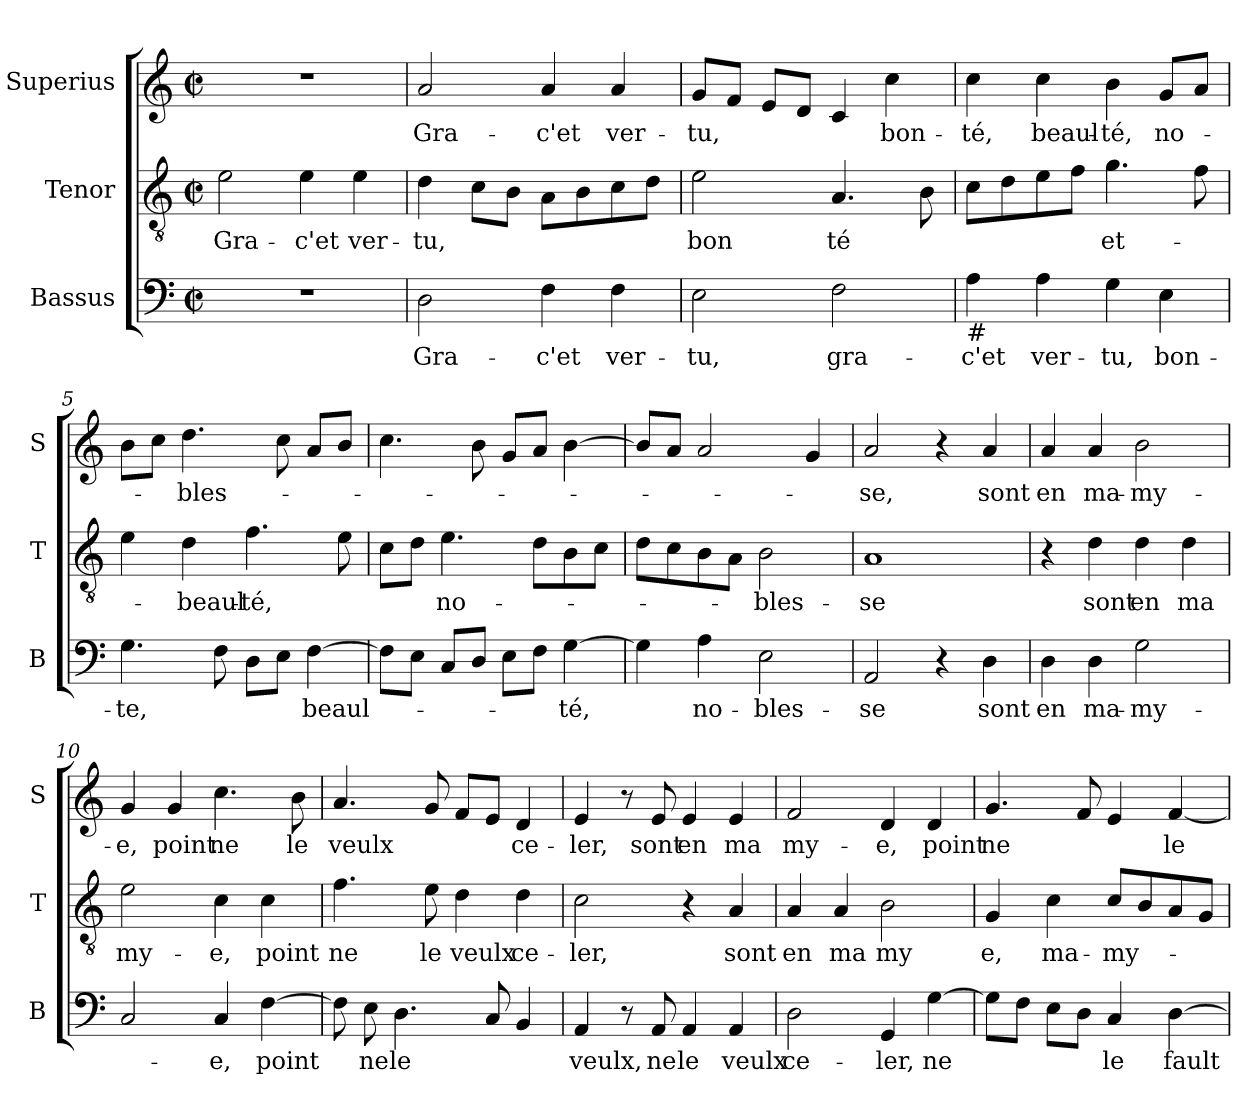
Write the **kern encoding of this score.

**kern	**text	**kern	**text	**kern	**text
*part3	*part3	*part2	*part2	*part1	*part1
*staff3	*staff3	*staff2	*staff2	*staff1	*staff1
*I"Bassus	*	*I"Tenor	*	*I"Superius	*
*I'B	*	*I'T	*	*I'S	*
*clefF4	*	*clefGv2	*	*clefG2	*
*k[]	*	*k[]	*	*k[]	*
*C:	*	*C:	*	*C:	*
*M2/2	*	*M2/2	*	*M2/2	*
*met(c|)	*	*met(c|)	*	*met(c|)	*
=1	=1	=1	=1	=1	=1
!	!	!	!LO:LY:b	!	!
1r	.	2e\	Gra-	1r	.
!	!	!	!LO:LY:b	!	!
.	.	4e\	-c'et	.	.
!	!	!	!LO:LY:b	!	!
.	.	4e\	ver-	.	.
=2	=2	=2	=2	=2	=2
!	!LO:LY:b	!	!LO:LY:b	!	!LO:LY:b
2D\	Gra-	4d\	-tu,	2a/	Gra-
.	.	8c\L	.	.	.
.	.	8B\J	.	.	.
!	!LO:LY:b	!	!	!	!LO:LY:b
4F\	-c'et	8A\L	.	4a/	-c'et
.	.	8B\	.	.	.
!	!LO:LY:b	!	!	!	!LO:LY:b
4F\	ver-	8c\	.	4a/	ver-
.	.	8d\J	.	.	.
=3	=3	=3	=3	=3	=3
!	!LO:LY:b	!	!LO:LY:b	!	!LO:LY:b
2E\	-tu,	2e\	bon	8g/L	-tu,
.	.	.	.	8f/J	.
.	.	.	.	8e/L	.
.	.	.	.	8d/J	.
!	!LO:LY:b	!	!LO:LY:b	!	!
2F\	gra-	4.A/	té	4c/	.
!	!	!	!	!	!LO:LY:b
.	.	.	.	4cc\	bon-
.	.	8B\	.	.	.
=4	=4	=4	=4	=4	=4
!LO:TX:b:t=#	!	!	!	!	!
!	!LO:LY:b	!	!	!	!LO:LY:b
4A\	-c'et	8c\L	.	4cc\	-té,
.	.	8d\	.	.	.
!	!LO:LY:b	!	!	!	!LO:LY:b
4A\	ver-	8e\	.	4cc\	beaul-
.	.	8f\J	.	.	.
!	!LO:LY:b	!	!LO:LY:b	!	!LO:LY:b
4G\	-tu,	4.g\	et-	4b\	-té,
!	!LO:LY:b	!	!	!	!LO:LY:b
4E\	bon-	.	.	8g/L	no-
.	.	8f\	.	8a/J	.
!!LO:LB:g=z
=5	=5	=5	=5	=5	=5
!	!LO:LY:b	!	!	!	!
4.G\	-te,	4e\	.	8b\L	.
.	.	.	.	8cc\J	.
!	!	!	!LO:LY:b	!	!LO:LY:b
.	.	4d\	-beaul-	4.dd\	-bles-
8F\	.	.	.	.	.
!	!	!	!LO:LY:b	!	!
8D\L	.	4.f\	-té,	.	.
8E\J	.	.	.	8cc\	.
!	!LO:LY:b	!	!	!	!
[4F\	beaul-	.	.	8a/L	.
.	.	8e\	.	8b/J	.
=6	=6	=6	=6	=6	=6
8F\L]	.	8c\L	.	4.cc\	.
8E\J	.	8d\J	.	.	.
!	!	!	!LO:LY:b	!	!
8C/L	.	4.e\	no-	.	.
8D/J	.	.	.	8b\	.
8E\L	.	.	.	8g/L	.
8F\J	.	8d\L	.	8a/J	.
!	!LO:LY:b	!	!	!	!
[4G\	-té,	8B\	.	[4b\	.
.	.	8c\J	.	.	.
=7	=7	=7	=7	=7	=7
4G\]	.	8d\L	.	8b/L]	.
.	.	8c\	.	8a/J	.
!	!LO:LY:b	!	!	!	!
4A\	no-	8B\	.	2a/	.
.	.	8A\J	.	.	.
!	!LO:LY:b	!	!LO:LY:b	!	!
2E\	-bles-	2B\	-bles-	.	.
.	.	.	.	4g/	.
=8	=8	=8	=8	=8	=8
!	!LO:LY:b	!	!LO:LY:b	!	!LO:LY:b
2AA/	-se	1A	-se	2a/	-se,
4r	.	.	.	4r	.
!	!LO:LY:b	!	!	!	!LO:LY:b
4D\	sont	.	.	4a/	sont
!!LO:LB:g=z
=9	=9	=9	=9	=9	=9
!	!LO:LY:b	!	!	!	!LO:LY:b
4D\	en	4r	.	4a/	en
!	!LO:LY:b	!	!LO:LY:b	!	!LO:LY:b
4D\	ma-	4d\	sont	4a/	ma-
!	!LO:LY:b	!	!LO:LY:b	!	!LO:LY:b
2G\	-my-	4d\	en	2b\	-my-
!	!	!	!LO:LY:b	!	!
.	.	4d\	ma	.	.
=10	=10	=10	=10	=10	=10
!	!	!	!LO:LY:b	!	!LO:LY:b
2C/	.	2e\	my-	4g/	-e,
!	!	!	!	!	!LO:LY:b
.	.	.	.	4g/	point
!	!LO:LY:b	!	!LO:LY:b	!	!LO:LY:b
4C/	-e,	4c\	-e,	4.cc\	ne
!	!LO:LY:b	!	!LO:LY:b	!	!
[4F\	point	4c\	point	.	.
!	!	!	!	!	!LO:LY:b
.	.	.	.	8b\	le
=11	=11	=11	=11	=11	=11
!	!	!	!LO:LY:b	!	!LO:LY:b
8F\]	.	4.f\	ne	4.a/	veulx
!	!LO:LY:b	!	!	!	!
8E\	ne	.	.	.	.
!	!LO:LY:b	!	!	!	!
4.D\	le	.	.	.	.
!	!	!	!LO:LY:b	!	!
.	.	8e\	le	8g/	.
!	!	!	!LO:LY:b	!	!
.	.	4d\	veulx	8f/L	.
8C/	.	.	.	8e/J	.
!	!	!	!LO:LY:b	!	!LO:LY:b
4BB/	.	4d\	ce-	4d/	ce-
=12	=12	=12	=12	=12	=12
!	!LO:LY:b	!	!LO:LY:b	!	!LO:LY:b
4AA/	veulx,	2c\	-ler,	4e/	-ler,
8r	.	.	.	8r	.
!	!LO:LY:b	!	!	!	!LO:LY:b
8AA/	ne	.	.	8e/	sont
!	!LO:LY:b	!	!	!	!LO:LY:b
4AA/	le	4r	.	4e/	en
!	!LO:LY:b	!	!LO:LY:b	!	!LO:LY:b
4AA/	veulx	4A/	sont	4e/	ma
!!LO:PB:g=z
=13	=13	=13	=13	=13	=13
!	!LO:LY:b	!	!LO:LY:b	!	!LO:LY:b
2D\	ce-	4A/	en	2f/	my-
!	!	!	!LO:LY:b	!	!
.	.	4A/	ma	.	.
!	!LO:LY:b	!	!LO:LY:b	!	!LO:LY:b
4GG/	-ler,	2B\	my	4d/	-e,
!	!LO:LY:b	!	!	!	!LO:LY:b
[4G\	ne	.	.	4d/	point
=14	=14	=14	=14	=14	=14
!	!	!	!LO:LY:b	!	!LO:LY:b
8G\L]	.	4G/	e,	4.g/	ne
8F\J	.	.	.	.	.
!	!	!	!LO:LY:b	!	!
8E\L	.	4c\	ma-	.	.
8D\J	.	.	.	8f/	.
!	!LO:LY:b	!	!LO:LY:b	!	!
4C/	le	8c/L	-my-	4e/	.
.	.	8B/	.	.	.
!	!LO:LY:b	!	!	!	!LO:LY:b
[4D\	fault	8A/	.	[4f/	le
.	.	8G/J	.	.	.
=	=	=	=	=	=
*-	*-	*-	*-	*-	*-
